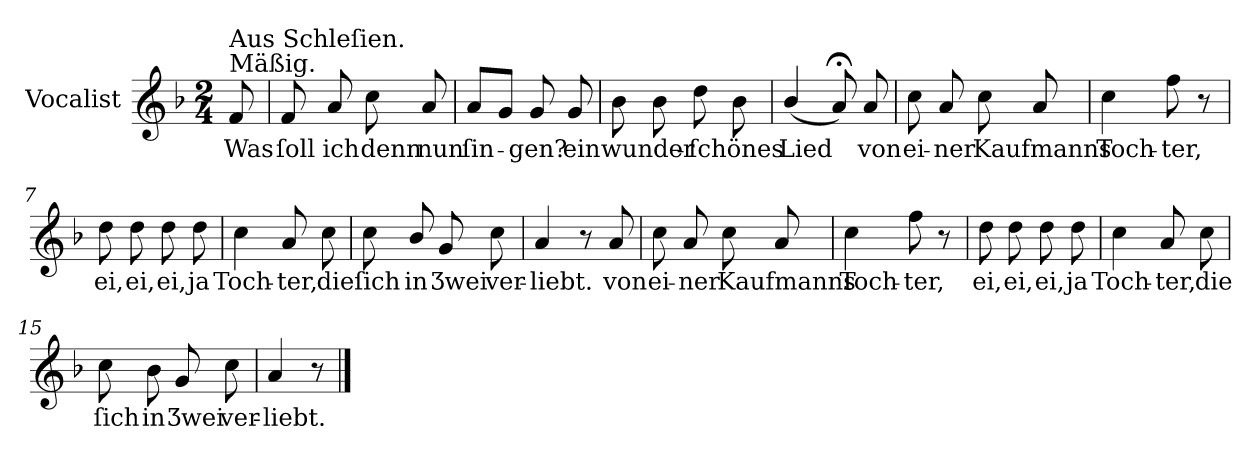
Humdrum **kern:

**kern	**text
*part1	*part1
*staff1	*staff1
*I"Vocalist	*
*k[b-]	*
*F:	*
*M2/4	*
=	=
!LO:TX:a:t=Mäßig.	!
!LO:TX:a:t=Aus Schleſien.	!
8f	Was
=1	=1
8f	ſoll
8a	ich
8cc	denn
8a	nun
=2	=2
8aL	ſin-
8gJ	.
8g	-gen?
8g	ein
=3	=3
8b-	wunder-
8b-	.
8dd	-ſchönes
8b-	.
=4	=4
(4b-/	Lied
8a;<)	.
8a	von
=5	=5
8cc	ei-
8a	-ner
8cc	Kaufmanns
8a	.
=6	=6
4cc	Toch-
8ff	-ter,
8r	.
=7	=7
8dd	ei,
8dd	ei,
8dd	ei,
8dd	ja
=8	=8
4cc	Toch-
8a	-ter,
8cc	die
=9	=9
8cc	ſich
8b-/	in
8g	Ʒwei
8cc	ver-
=10	=10
4a	-liebt.
8r	.
8a	von
=11	=11
8cc	ei-
8a	-ner
8cc	Kaufmanns
8a	.
=12	=12
4cc	Toch-
8ff	-ter,
8r	.
=13	=13
8dd	ei,
8dd	ei,
8dd	ei,
8dd	ja
=14	=14
4cc	Toch-
8a	-ter,
8cc	die
=15	=15
8cc	ſich
8b-	in
8g	Ʒwei
8cc	ver-
=16	=16
4a	-liebt.
8r	.
==	==
*-	*-
